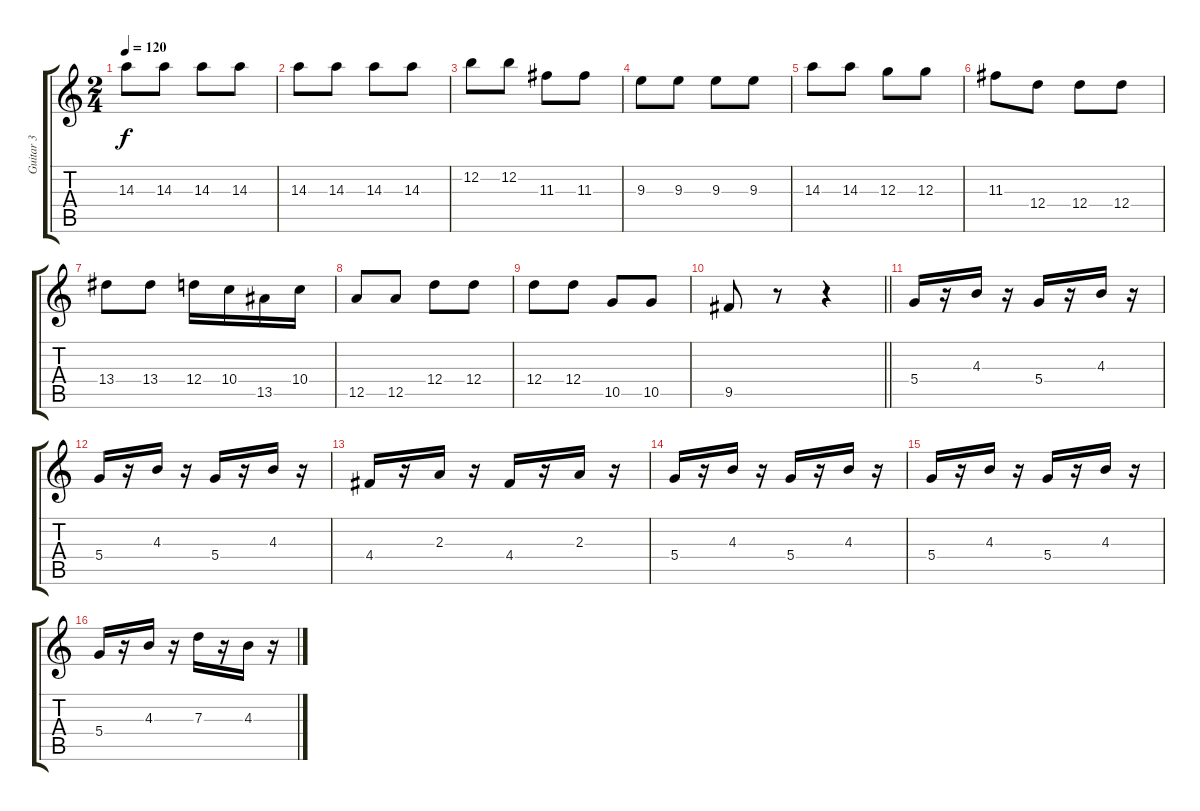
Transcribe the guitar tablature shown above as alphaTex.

\track ("Guitar 3" "Guitar 3") {instrument electricguitarmuted}
\staff {score tabs}
\tuning (E4 B3 G3 D3 A2 E2) {hide}
\ts (2 4)
\tempo 120
\clef g2
\ks c
14.3.8{dy f} 14.3.8 14.3.8 14.3.8 |
14.3.8 14.3.8 14.3.8 14.3.8 |
12.2.8 12.2.8 11.3.8 11.3.8 |
9.3.8 9.3.8 9.3.8 9.3.8 |
14.3.8 14.3.8 12.3.8 12.3.8 |
11.3.8 12.4.8 12.4.8 12.4.8 |
13.4.8 13.4.8 12.4.16 10.4.16 13.5.16 10.4.16 |
12.5.8 12.5.8 12.4.8 12.4.8 |
12.4.8 12.4.8 10.5.8 10.5.8 |
\barLineRight lightlight
9.5.8 r.8 r.4 |
5.4.16 r.16 4.3.16 r.16 5.4.16 r.16 4.3.16 r.16 |
5.4.16 r.16 4.3.16 r.16 5.4.16 r.16 4.3.16 r.16 |
4.4.16 r.16 2.3.16 r.16 4.4.16 r.16 2.3.16 r.16 |
5.4.16 r.16 4.3.16 r.16 5.4.16 r.16 4.3.16 r.16 |
5.4.16 r.16 4.3.16 r.16 5.4.16 r.16 4.3.16 r.16 |
5.4.16 r.16 4.3.16 r.16 7.3.16 r.16 4.3.16 r.16
